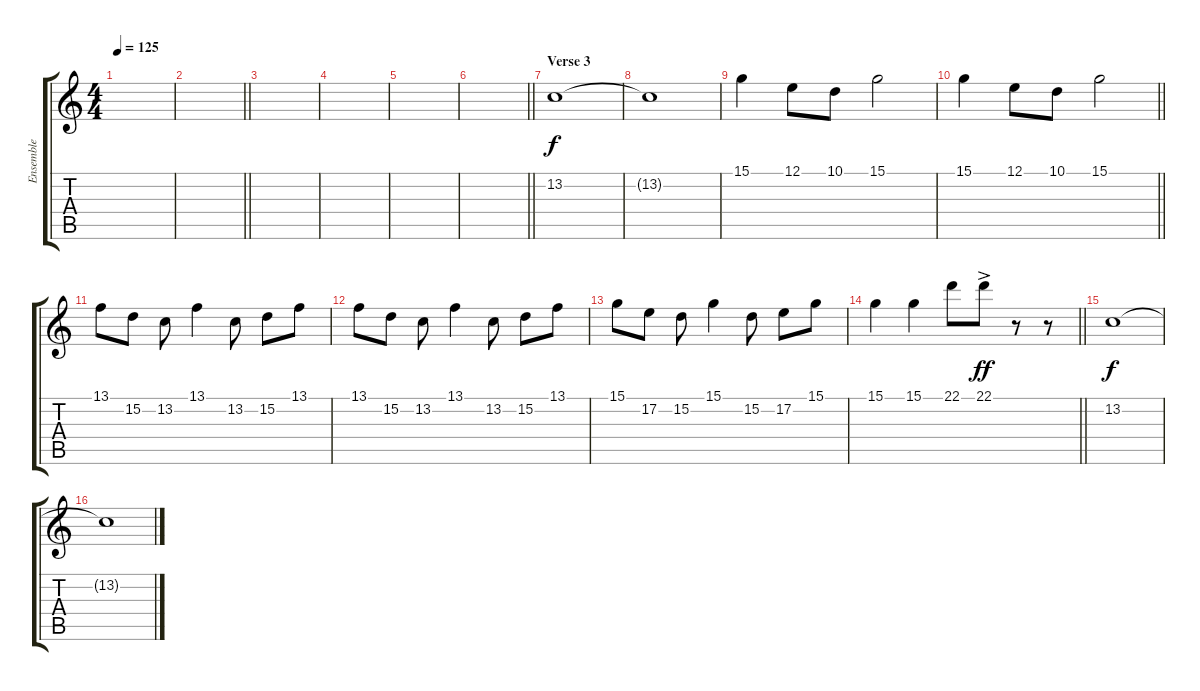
\track ("Ensemble" "Ensemble") {instrument stringensemble1}
\staff {score tabs}
\tuning (E4 B3 G3 D3 A2 E2) {hide}
\ts (4 4)
\tempo 125
\clef g2
\ks c
|
\barLineRight lightlight
|
|
|
|
\barLineRight lightlight
|
\section ("" "Verse 3")
13.2.1{dy f} |
13.2{t}.1 |
15.1.4 12.1.8 10.1.8 15.1.2 |
\barLineRight lightlight
15.1.4 12.1.8 10.1.8 15.1.2 |
13.1.8 15.2.8 13.2.8 13.1.4 13.2.8 15.2.8 13.1.8 |
13.1.8 15.2.8 13.2.8 13.1.4 13.2.8 15.2.8 13.1.8 |
15.1.8 17.2.8 15.2.8 15.1.4 15.2.8 17.2.8 15.1.8 |
\barLineRight lightlight
15.1.4 15.1.4 22.1.8 22.1{ac}.8{dy ff} r.8 r.8 |
13.2.1{dy f} |
13.2{t}.1
